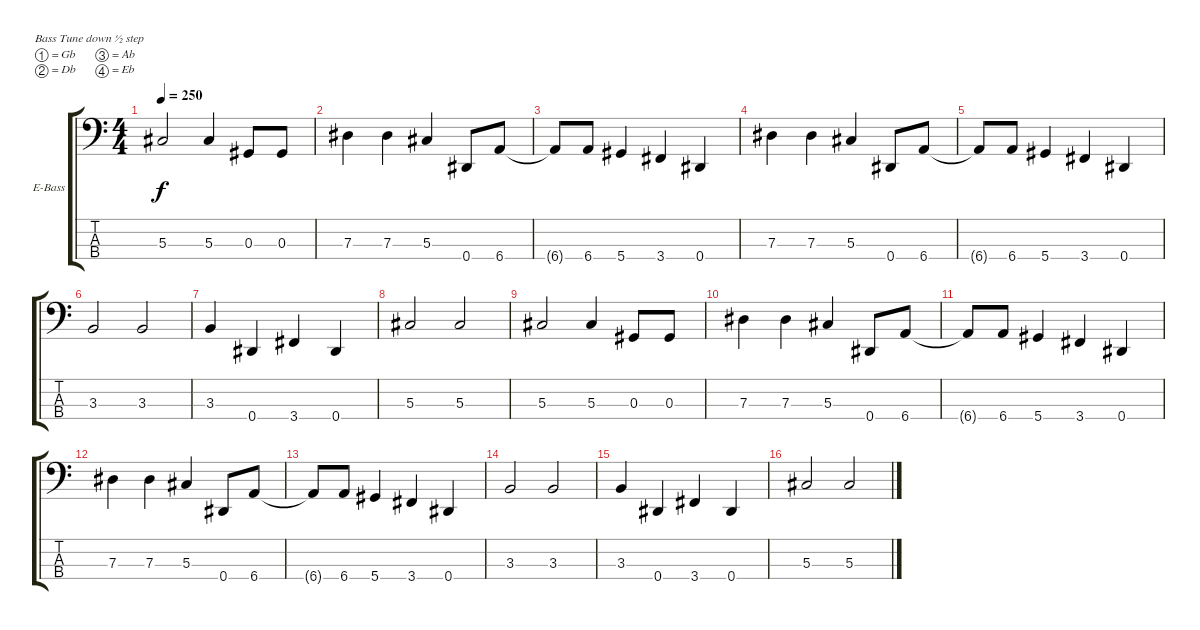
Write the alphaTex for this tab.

\bracketExtendMode groupsimilarinstruments
\firstSystemTrackNameOrientation horizontal
\otherSystemsTrackNameOrientation horizontal
\track ("Duff McKagan" "E-Bass") {instrument electricbasspick}
\staff {score tabs}
\tuning (Gb2 Db2 Ab1 Eb1)
\ts (4 4)
\tempo 250
\clef f4
\ks c
5.3.2{dy f} 5.3.4 0.3.8 0.3.8 |
7.3.4 7.3.4 5.3.4 0.4.8 6.4.8 |
6.4{t}.8 6.4.8 5.4.4 3.4.4 0.4.4 |
7.3.4 7.3.4 5.3.4 0.4.8 6.4.8 |
6.4{t}.8 6.4.8 5.4.4 3.4.4 0.4.4 |
3.3.2 3.3.2 |
3.3.4 0.4.4 3.4.4 0.4.4 |
5.3.2 5.3.2 |
5.3.2 5.3.4 0.3.8 0.3.8 |
7.3.4 7.3.4 5.3.4 0.4.8 6.4.8 |
6.4{t}.8 6.4.8 5.4.4 3.4.4 0.4.4 |
7.3.4 7.3.4 5.3.4 0.4.8 6.4.8 |
6.4{t}.8 6.4.8 5.4.4 3.4.4 0.4.4 |
3.3.2 3.3.2 |
3.3.4 0.4.4 3.4.4 0.4.4 |
5.3.2 5.3.2
